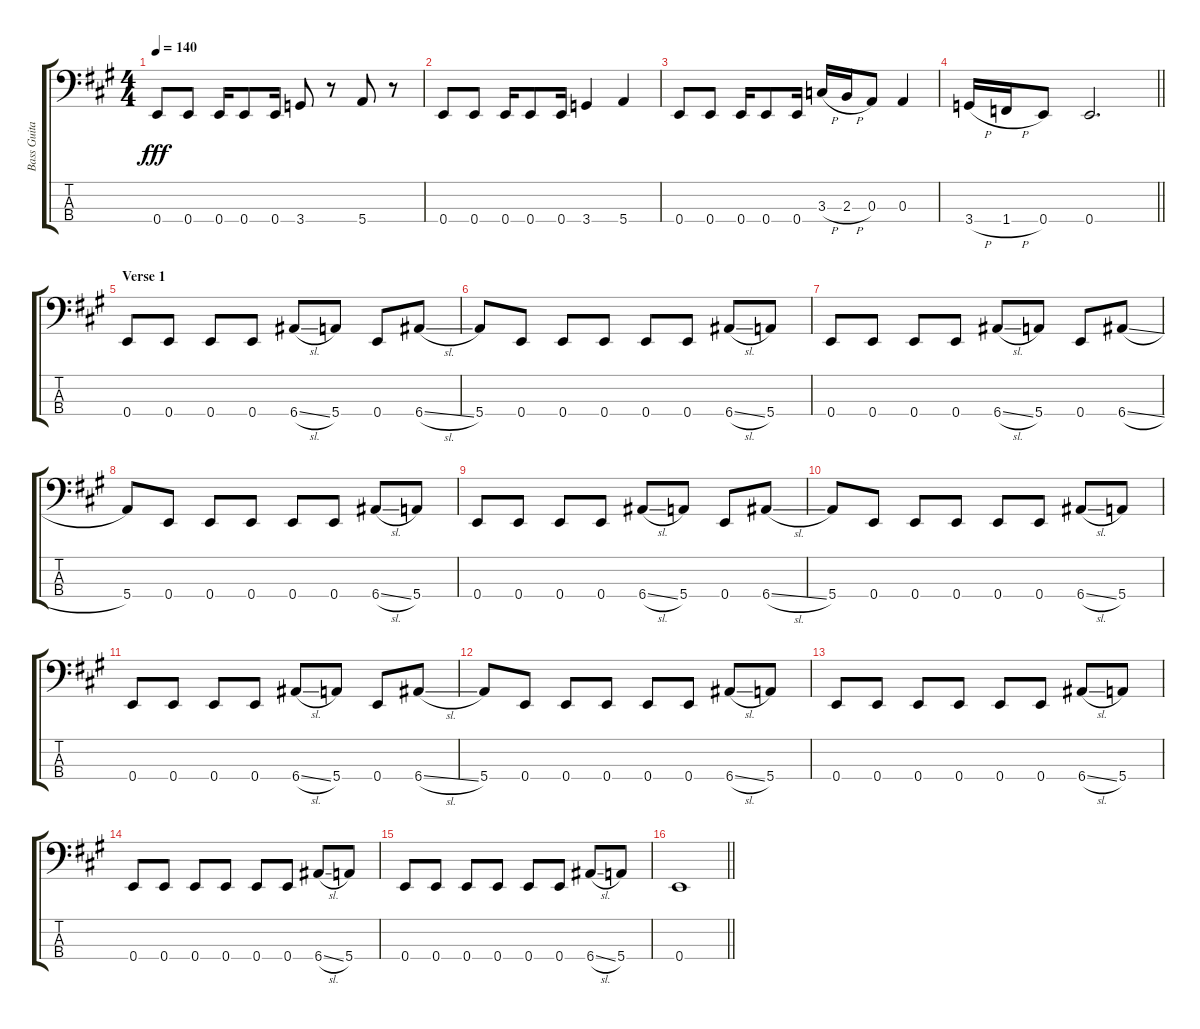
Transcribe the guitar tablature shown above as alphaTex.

\track ("Bass Guitar " "Bass Guita") {instrument electricbasspick}
\staff {score tabs}
\tuning (G2 D2 A1 E1) {hide}
\ts (4 4)
\tempo 140
\clef f4
\ks a
0.4.8{dy fff} 0.4.8 0.4.16 0.4.8 0.4.16 3.4.8 r.8 5.4.8 r.8 |
0.4.8 0.4.8 0.4.16 0.4.8 0.4.16 3.4.4 5.4.4 |
0.4.8 0.4.8 0.4.16 0.4.8 0.4.16 3.3{h}.16 2.3{h}.16 0.3.8 0.3.4 |
\barLineRight lightlight
3.4{h}.16 1.4{h}.16 0.4.8 0.4.2{d} |
\section ("" "Verse 1")
0.4.8 0.4.8 0.4.8 0.4.8 6.4{sl}.8 5.4.8 0.4.8 6.4{sl}.8 |
5.4.8 0.4.8 0.4.8 0.4.8 0.4.8 0.4.8 6.4{sl}.8 5.4.8 |
0.4.8 0.4.8 0.4.8 0.4.8 6.4{sl}.8 5.4.8 0.4.8 6.4{sl}.8 |
5.4.8 0.4.8 0.4.8 0.4.8 0.4.8 0.4.8 6.4{sl}.8 5.4.8 |
0.4.8 0.4.8 0.4.8 0.4.8 6.4{sl}.8 5.4.8 0.4.8 6.4{sl}.8 |
5.4.8 0.4.8 0.4.8 0.4.8 0.4.8 0.4.8 6.4{sl}.8 5.4.8 |
0.4.8 0.4.8 0.4.8 0.4.8 6.4{sl}.8 5.4.8 0.4.8 6.4{sl}.8 |
5.4.8 0.4.8 0.4.8 0.4.8 0.4.8 0.4.8 6.4{sl}.8 5.4.8 |
0.4.8 0.4.8 0.4.8 0.4.8 0.4.8 0.4.8 6.4{sl}.8 5.4.8 |
0.4.8 0.4.8 0.4.8 0.4.8 0.4.8 0.4.8 6.4{sl}.8 5.4.8 |
0.4.8 0.4.8 0.4.8 0.4.8 0.4.8 0.4.8 6.4{sl}.8 5.4.8 |
\barLineRight lightlight
0.4.1
